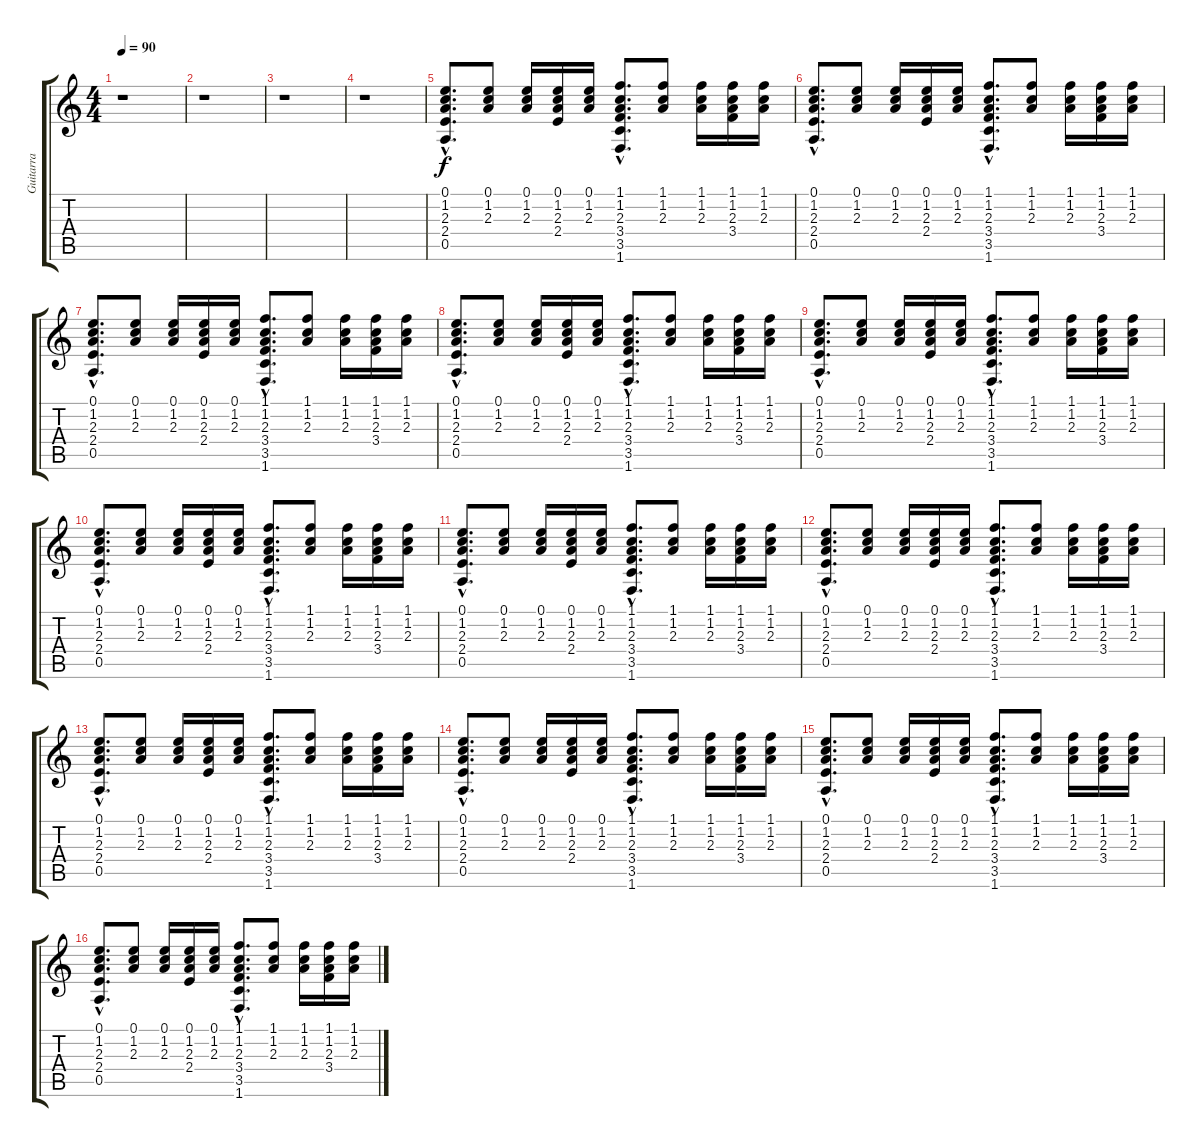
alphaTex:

\track ("Guitarra" "Guitarra") {instrument acousticguitarnylon}
\staff {score tabs}
\tuning (E4 B3 G3 D3 A2 E2) {hide}
\ts (4 4)
\tempo 90
\clef g2
\ks c
r.1{dy f instrument acousticguitarnylon} |
r.1 |
r.1 |
r.1 |
(0.1{hac} 1.2{hac} 2.3{hac} 2.4{hac} 0.5{hac}).8{d} (0.1 1.2 2.3).8 (0.1 1.2 2.3).16 (0.1 1.2 2.3 2.4).16 (0.1 1.2 2.3).16 (1.1{hac} 1.2{hac} 2.3{hac} 3.4{hac} 3.5{hac} 1.6{hac}).8{d} (1.1 1.2 2.3).8 (1.1 1.2 2.3).16 (1.1 1.2 2.3 3.4).16 (1.1 1.2 2.3).16 |
(0.1{hac} 1.2{hac} 2.3{hac} 2.4{hac} 0.5{hac}).8{d} (0.1 1.2 2.3).8 (0.1 1.2 2.3).16 (0.1 1.2 2.3 2.4).16 (0.1 1.2 2.3).16 (1.1{hac} 1.2{hac} 2.3{hac} 3.4{hac} 3.5{hac} 1.6{hac}).8{d} (1.1 1.2 2.3).8 (1.1 1.2 2.3).16 (1.1 1.2 2.3 3.4).16 (1.1 1.2 2.3).16 |
(0.1{hac} 1.2{hac} 2.3{hac} 2.4{hac} 0.5{hac}).8{d} (0.1 1.2 2.3).8 (0.1 1.2 2.3).16 (0.1 1.2 2.3 2.4).16 (0.1 1.2 2.3).16 (1.1{hac} 1.2{hac} 2.3{hac} 3.4{hac} 3.5{hac} 1.6{hac}).8{d} (1.1 1.2 2.3).8 (1.1 1.2 2.3).16 (1.1 1.2 2.3 3.4).16 (1.1 1.2 2.3).16 |
(0.1{hac} 1.2{hac} 2.3{hac} 2.4{hac} 0.5{hac}).8{d} (0.1 1.2 2.3).8 (0.1 1.2 2.3).16 (0.1 1.2 2.3 2.4).16 (0.1 1.2 2.3).16 (1.1{hac} 1.2{hac} 2.3{hac} 3.4{hac} 3.5{hac} 1.6{hac}).8{d} (1.1 1.2 2.3).8 (1.1 1.2 2.3).16 (1.1 1.2 2.3 3.4).16 (1.1 1.2 2.3).16 |
(0.1{hac} 1.2{hac} 2.3{hac} 2.4{hac} 0.5{hac}).8{d volume 9 instrument acousticguitarnylon} (0.1 1.2 2.3).8 (0.1 1.2 2.3).16 (0.1 1.2 2.3 2.4).16 (0.1 1.2 2.3).16 (1.1{hac} 1.2{hac} 2.3{hac} 3.4{hac} 3.5{hac} 1.6{hac}).8{d} (1.1 1.2 2.3).8 (1.1 1.2 2.3).16 (1.1 1.2 2.3 3.4).16 (1.1 1.2 2.3).16 |
(0.1{hac} 1.2{hac} 2.3{hac} 2.4{hac} 0.5{hac}).8{d} (0.1 1.2 2.3).8 (0.1 1.2 2.3).16 (0.1 1.2 2.3 2.4).16 (0.1 1.2 2.3).16 (1.1{hac} 1.2{hac} 2.3{hac} 3.4{hac} 3.5{hac} 1.6{hac}).8{d} (1.1 1.2 2.3).8 (1.1 1.2 2.3).16 (1.1 1.2 2.3 3.4).16 (1.1 1.2 2.3).16 |
(0.1{hac} 1.2{hac} 2.3{hac} 2.4{hac} 0.5{hac}).8{d} (0.1 1.2 2.3).8 (0.1 1.2 2.3).16 (0.1 1.2 2.3 2.4).16 (0.1 1.2 2.3).16 (1.1{hac} 1.2{hac} 2.3{hac} 3.4{hac} 3.5{hac} 1.6{hac}).8{d} (1.1 1.2 2.3).8 (1.1 1.2 2.3).16 (1.1 1.2 2.3 3.4).16 (1.1 1.2 2.3).16 |
(0.1{hac} 1.2{hac} 2.3{hac} 2.4{hac} 0.5{hac}).8{d} (0.1 1.2 2.3).8 (0.1 1.2 2.3).16 (0.1 1.2 2.3 2.4).16 (0.1 1.2 2.3).16 (1.1{hac} 1.2{hac} 2.3{hac} 3.4{hac} 3.5{hac} 1.6{hac}).8{d} (1.1 1.2 2.3).8 (1.1 1.2 2.3).16 (1.1 1.2 2.3 3.4).16 (1.1 1.2 2.3).16 |
(0.1{hac} 1.2{hac} 2.3{hac} 2.4{hac} 0.5{hac}).8{d volume 11} (0.1 1.2 2.3).8 (0.1 1.2 2.3).16 (0.1 1.2 2.3 2.4).16 (0.1 1.2 2.3).16 (1.1{hac} 1.2{hac} 2.3{hac} 3.4{hac} 3.5{hac} 1.6{hac}).8{d} (1.1 1.2 2.3).8 (1.1 1.2 2.3).16 (1.1 1.2 2.3 3.4).16 (1.1 1.2 2.3).16 |
(0.1{hac} 1.2{hac} 2.3{hac} 2.4{hac} 0.5{hac}).8{d} (0.1 1.2 2.3).8 (0.1 1.2 2.3).16 (0.1 1.2 2.3 2.4).16 (0.1 1.2 2.3).16 (1.1{hac} 1.2{hac} 2.3{hac} 3.4{hac} 3.5{hac} 1.6{hac}).8{d} (1.1 1.2 2.3).8 (1.1 1.2 2.3).16 (1.1 1.2 2.3 3.4).16 (1.1 1.2 2.3).16 |
(0.1{hac} 1.2{hac} 2.3{hac} 2.4{hac} 0.5{hac}).8{d} (0.1 1.2 2.3).8 (0.1 1.2 2.3).16 (0.1 1.2 2.3 2.4).16 (0.1 1.2 2.3).16 (1.1{hac} 1.2{hac} 2.3{hac} 3.4{hac} 3.5{hac} 1.6{hac}).8{d} (1.1 1.2 2.3).8 (1.1 1.2 2.3).16 (1.1 1.2 2.3 3.4).16 (1.1 1.2 2.3).16 |
(0.1{hac} 1.2{hac} 2.3{hac} 2.4{hac} 0.5{hac}).8{d} (0.1 1.2 2.3).8 (0.1 1.2 2.3).16 (0.1 1.2 2.3 2.4).16 (0.1 1.2 2.3).16 (1.1{hac} 1.2{hac} 2.3{hac} 3.4{hac} 3.5{hac} 1.6{hac}).8{d} (1.1 1.2 2.3).8 (1.1 1.2 2.3).16 (1.1 1.2 2.3 3.4).16 (1.1 1.2 2.3).16
